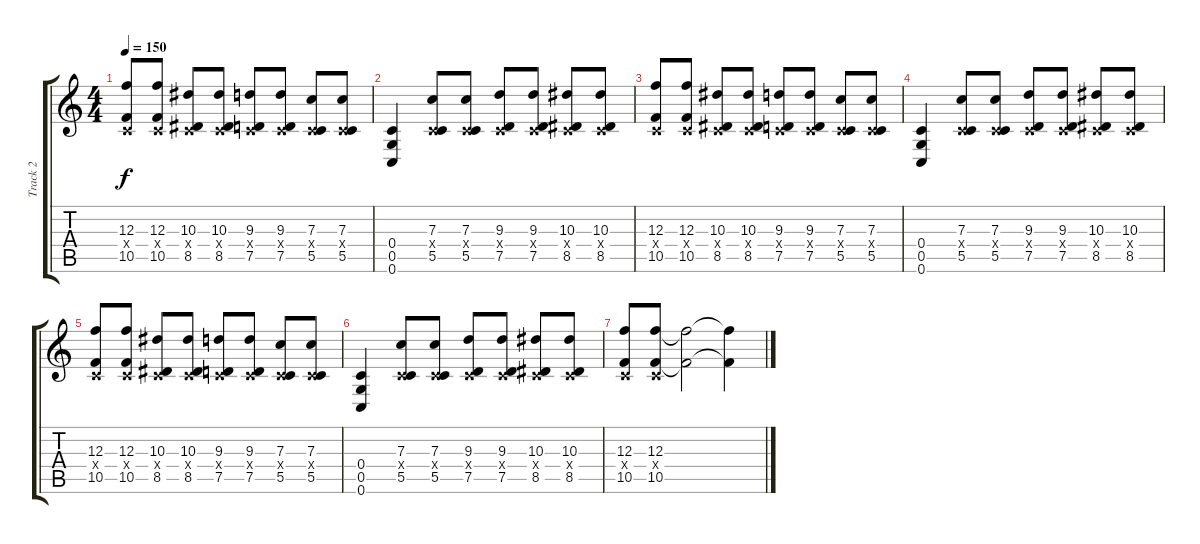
\track ("Track 2" "Track 2") {instrument distortionguitar}
\staff {score tabs}
\tuning (D4 A3 F3 C3 G2 C2) {hide}
\ts (4 4)
\tempo 150
\clef g2
\ks c
(12.3 0.4{x} 10.5).8{dy f} (12.3 0.4{x} 10.5).8 (10.3 0.4{x} 8.5).8 (10.3 0.4{x} 8.5).8 (9.3 0.4{x} 7.5).8 (9.3 0.4{x} 7.5).8 (7.3 0.4{x} 5.5).8 (7.3 0.4{x} 5.5).8 |
(0.4 0.5 0.6).4 (7.3 0.4{x} 5.5).8 (7.3 0.4{x} 5.5).8 (9.3 0.4{x} 7.5).8 (9.3 0.4{x} 7.5).8 (10.3 0.4{x} 8.5).8 (10.3 0.4{x} 8.5).8 |
(12.3 0.4{x} 10.5).8 (12.3 0.4{x} 10.5).8 (10.3 0.4{x} 8.5).8 (10.3 0.4{x} 8.5).8 (9.3 0.4{x} 7.5).8 (9.3 0.4{x} 7.5).8 (7.3 0.4{x} 5.5).8 (7.3 0.4{x} 5.5).8 |
(0.4 0.5 0.6).4 (7.3 0.4{x} 5.5).8 (7.3 0.4{x} 5.5).8 (9.3 0.4{x} 7.5).8 (9.3 0.4{x} 7.5).8 (10.3 0.4{x} 8.5).8 (10.3 0.4{x} 8.5).8 |
(12.3 0.4{x} 10.5).8 (12.3 0.4{x} 10.5).8 (10.3 0.4{x} 8.5).8 (10.3 0.4{x} 8.5).8 (9.3 0.4{x} 7.5).8 (9.3 0.4{x} 7.5).8 (7.3 0.4{x} 5.5).8 (7.3 0.4{x} 5.5).8 |
(0.4 0.5 0.6).4 (7.3 0.4{x} 5.5).8 (7.3 0.4{x} 5.5).8 (9.3 0.4{x} 7.5).8 (9.3 0.4{x} 7.5).8 (10.3 0.4{x} 8.5).8 (10.3 0.4{x} 8.5).8 |
(12.3 0.4{x} 10.5).8 (12.3 0.4{x} 10.5).8 (12.3{t} 10.5{t}).2 (12.3{t} 10.5{t}).4
